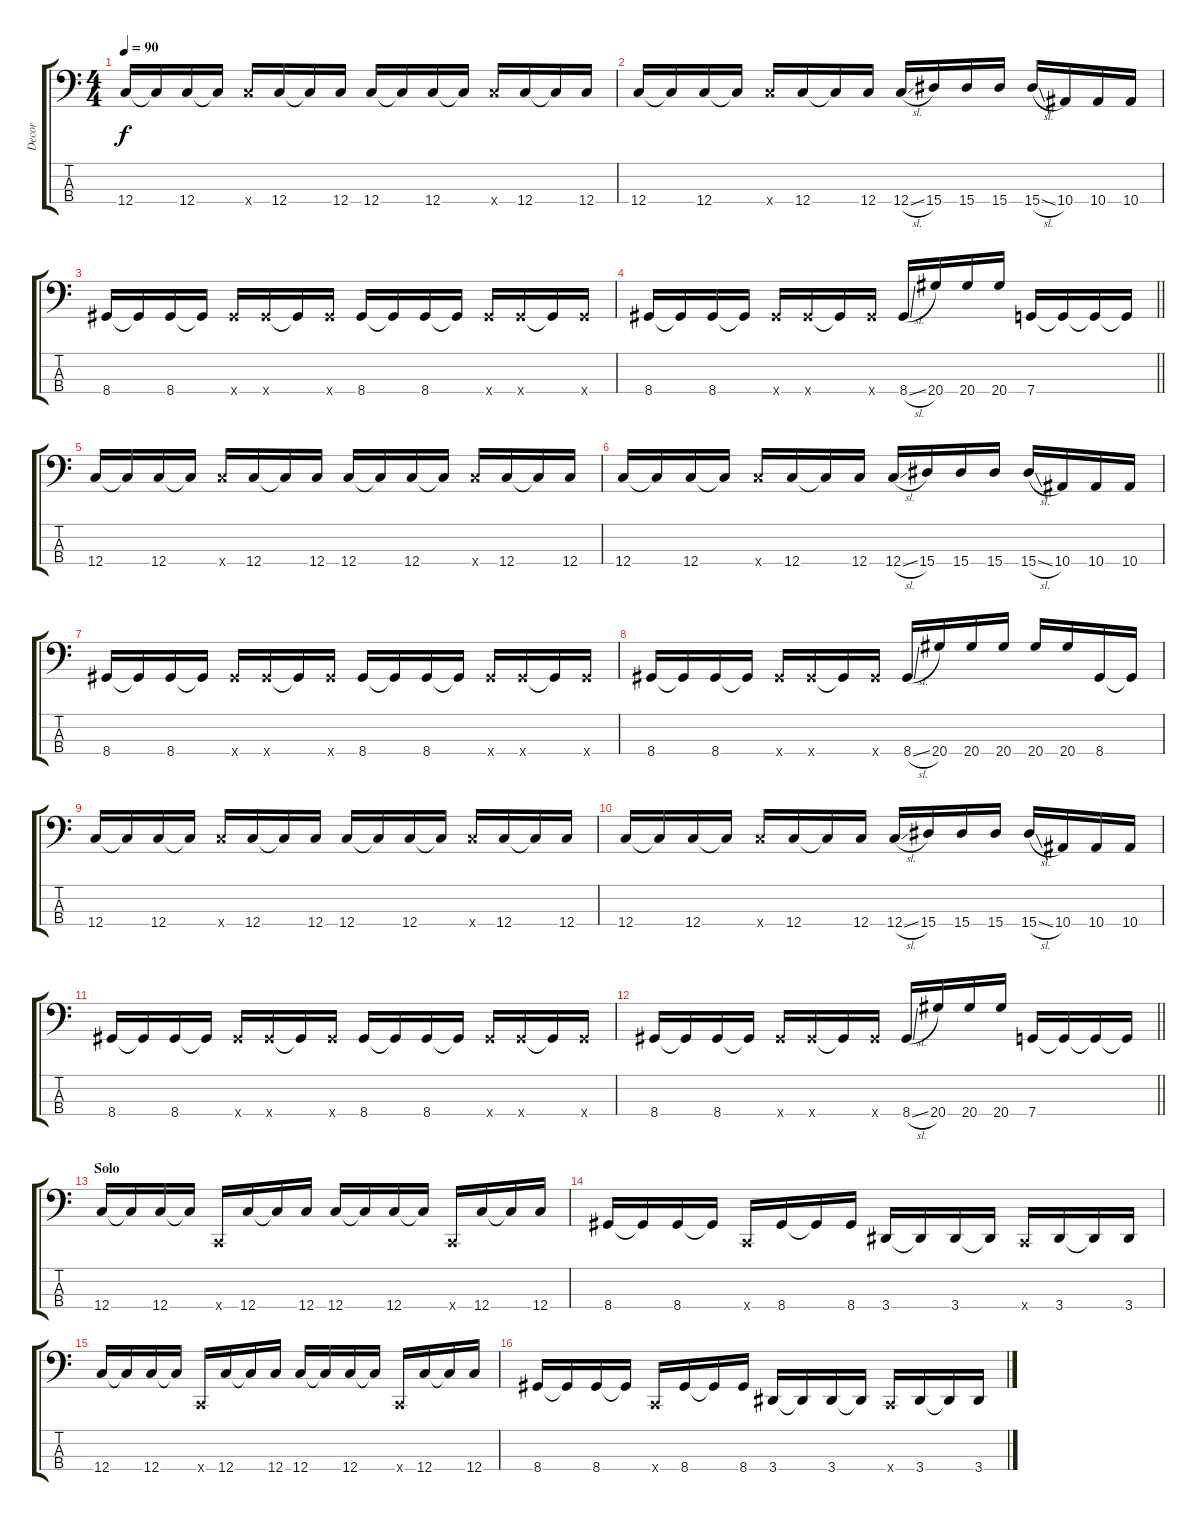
\track ("Decor" "Decor") {instrument slapbass1}
\staff {score tabs}
\tuning (F2 C2 G1 C1) {hide}
\ts (4 4)
\tempo 90
\clef f4
\ks c
12.4.16{dy f} 12.4{t}.16 12.4.16 12.4{t}.16 12.4{x}.16 12.4.16 12.4{t}.16 12.4.16 12.4.16 12.4{t}.16 12.4.16 12.4{t}.16 12.4{x}.16 12.4.16 12.4{t}.16 12.4.16 |
12.4.16 12.4{t}.16 12.4.16 12.4{t}.16 12.4{x}.16 12.4.16 12.4{t}.16 12.4.16 12.4{sl}.16 15.4.16 15.4.16 15.4.16 15.4{sl}.16 10.4.16 10.4.16 10.4.16 |
8.4.16 8.4{t}.16 8.4.16 8.4{t}.16 8.4{x}.16 8.4{x}.16 8.4{t}.16 8.4{x}.16 8.4.16 8.4{t}.16 8.4.16 8.4{t}.16 8.4{x}.16 8.4{x}.16 8.4{t}.16 8.4{x}.16 |
\barLineRight lightlight
8.4.16 8.4{t}.16 8.4.16 8.4{t}.16 8.4{x}.16 8.4{x}.16 8.4{t}.16 8.4{x}.16 8.4{sl}.16 20.4.16 20.4.16 20.4.16 7.4.16 7.4{t}.16 7.4{t}.16 7.4{t}.16 |
12.4.16 12.4{t}.16 12.4.16 12.4{t}.16 12.4{x}.16 12.4.16 12.4{t}.16 12.4.16 12.4.16 12.4{t}.16 12.4.16 12.4{t}.16 12.4{x}.16 12.4.16 12.4{t}.16 12.4.16 |
12.4.16 12.4{t}.16 12.4.16 12.4{t}.16 12.4{x}.16 12.4.16 12.4{t}.16 12.4.16 12.4{sl}.16 15.4.16 15.4.16 15.4.16 15.4{sl}.16 10.4.16 10.4.16 10.4.16 |
8.4.16 8.4{t}.16 8.4.16 8.4{t}.16 8.4{x}.16 8.4{x}.16 8.4{t}.16 8.4{x}.16 8.4.16 8.4{t}.16 8.4.16 8.4{t}.16 8.4{x}.16 8.4{x}.16 8.4{t}.16 8.4{x}.16 |
8.4.16 8.4{t}.16 8.4.16 8.4{t}.16 8.4{x}.16 8.4{x}.16 8.4{t}.16 8.4{x}.16 8.4{sl}.16 20.4.16 20.4.16 20.4.16 20.4.16 20.4.16 8.4.16 8.4{t}.16 |
12.4.16 12.4{t}.16 12.4.16 12.4{t}.16 12.4{x}.16 12.4.16 12.4{t}.16 12.4.16 12.4.16 12.4{t}.16 12.4.16 12.4{t}.16 12.4{x}.16 12.4.16 12.4{t}.16 12.4.16 |
12.4.16 12.4{t}.16 12.4.16 12.4{t}.16 12.4{x}.16 12.4.16 12.4{t}.16 12.4.16 12.4{sl}.16 15.4.16 15.4.16 15.4.16 15.4{sl}.16 10.4.16 10.4.16 10.4.16 |
8.4.16 8.4{t}.16 8.4.16 8.4{t}.16 8.4{x}.16 8.4{x}.16 8.4{t}.16 8.4{x}.16 8.4.16 8.4{t}.16 8.4.16 8.4{t}.16 8.4{x}.16 8.4{x}.16 8.4{t}.16 8.4{x}.16 |
\barLineRight lightlight
8.4.16 8.4{t}.16 8.4.16 8.4{t}.16 8.4{x}.16 8.4{x}.16 8.4{t}.16 8.4{x}.16 8.4{sl}.16 20.4.16 20.4.16 20.4.16 7.4.16 7.4{t}.16 7.4{t}.16 7.4{t}.16 |
\section ("" "Solo")
12.4.16 12.4{t}.16 12.4.16 12.4{t}.16 0.4{x}.16 12.4.16 12.4{t}.16 12.4.16 12.4.16 12.4{t}.16 12.4.16 12.4{t}.16 0.4{x}.16 12.4.16 12.4{t}.16 12.4.16 |
8.4.16 8.4{t}.16 8.4.16 8.4{t}.16 0.4{x}.16 8.4.16 8.4{t}.16 8.4.16 3.4.16 3.4{t}.16 3.4.16 3.4{t}.16 0.4{x}.16 3.4.16 3.4{t}.16 3.4.16 |
12.4.16 12.4{t}.16 12.4.16 12.4{t}.16 0.4{x}.16 12.4.16 12.4{t}.16 12.4.16 12.4.16 12.4{t}.16 12.4.16 12.4{t}.16 0.4{x}.16 12.4.16 12.4{t}.16 12.4.16 |
8.4.16 8.4{t}.16 8.4.16 8.4{t}.16 0.4{x}.16 8.4.16 8.4{t}.16 8.4.16 3.4.16 3.4{t}.16 3.4.16 3.4{t}.16 0.4{x}.16 3.4.16 3.4{t}.16 3.4.16
